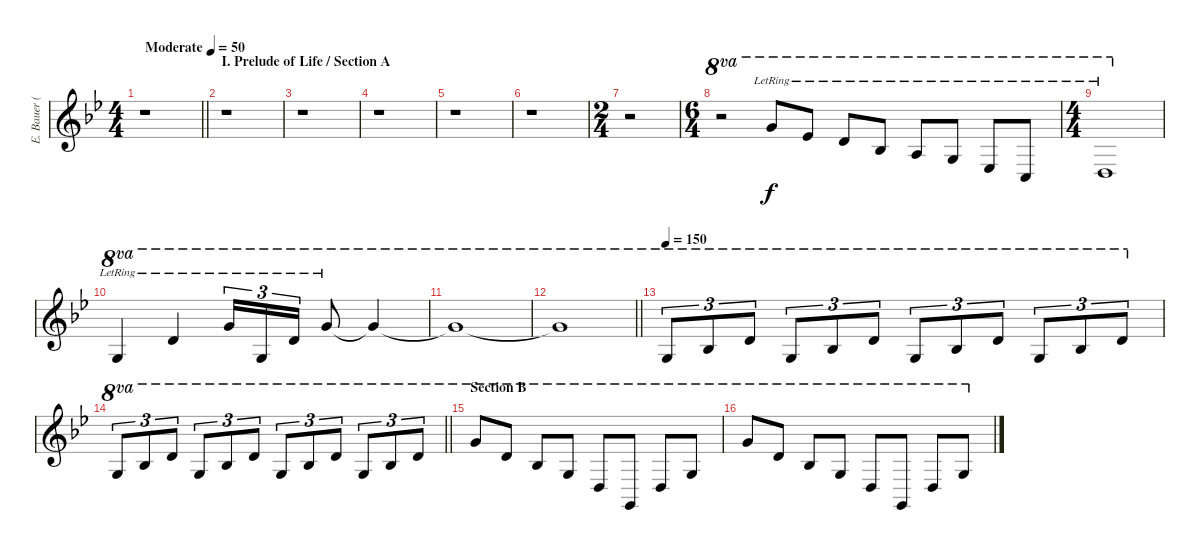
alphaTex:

\track ("E. Bauer (Keyboard)" "E. Bauer (") {instrument orchestralharp}
\staff {score}
\tuning (E4 B3 G3 D3 A2 E2) {hide}
\ts (4 4)
\tempo (50 "Moderate")
\clef g2
\barLineRight lightlight
\ks gminor
r.1{dy f instrument orchestralharp} |
\section ("" "I. Prelude of Life / Section A")
r.1 |
r.1 |
r.1 |
r.1 |
r.1 |
\ts (2 4)
r.2 |
\ts (6 4)
r.2{ot 8va} 15.1{lr}.8{ot 8va} 16.2{lr}.8{ot 8va} 15.2{lr}.8{ot 8va} 15.3{lr}.8{ot 8va} 14.3{lr}.8{ot 8va} 12.3{lr}.8{ot 8va} 13.4{lr}.8{ot 8va} 10.4{lr}.8{ot 8va} |
\ts (4 4)
12.4{lr}.1{ot 8va} |
8.2{lr}.4{ot 8va} 10.1{lr}.4{ot 8va} 15.1{lr}.16{tu (3 2) ot 8va} 12.3{lr}.16{tu (3 2) ot 8va} 15.2{lr}.16{tu (3 2) ot 8va} 15.1{lr}.8{ot 8va} 15.1{t}.4{ot 8va} |
15.1{t}.1{ot 8va} |
\barLineRight lightlight
15.1{t}.1{ot 8va} |
\tempo 150
8.2.8{tu (3 2) ot 8va} 11.2.8{tu (3 2) ot 8va} 15.2.8{tu (3 2) ot 8va} 8.2.8{tu (3 2) ot 8va} 11.2.8{tu (3 2) ot 8va} 15.2.8{tu (3 2) ot 8va} 8.2.8{tu (3 2) ot 8va} 11.2.8{tu (3 2) ot 8va} 15.2.8{tu (3 2) ot 8va} 8.2.8{tu (3 2) ot 8va} 11.2.8{tu (3 2) ot 8va} 15.2.8{tu (3 2) ot 8va} |
\barLineRight lightlight
8.2.8{tu (3 2) ot 8va} 11.2.8{tu (3 2) ot 8va} 15.2.8{tu (3 2) ot 8va} 8.2.8{tu (3 2) ot 8va} 11.2.8{tu (3 2) ot 8va} 15.2.8{tu (3 2) ot 8va} 8.2.8{tu (3 2) ot 8va} 11.2.8{tu (3 2) ot 8va} 15.2.8{tu (3 2) ot 8va} 8.2.8{tu (3 2) ot 8va} 11.2.8{tu (3 2) ot 8va} 15.2.8{tu (3 2) ot 8va} |
\section ("" "Section B")
15.1.8{ot 8va} 15.2.8{ot 8va} 15.3.8{ot 8va} 17.4.8{ot 8va} 17.5.8{ot 8va} 15.6.8{ot 8va} 17.5.8{ot 8va} 17.4.8{ot 8va} |
15.1.8{ot 8va} 15.2.8{ot 8va} 15.3.8{ot 8va} 17.4.8{ot 8va} 17.5.8{ot 8va} 15.6.8{ot 8va} 17.5.8{ot 8va} 17.4.8{ot 8va}
